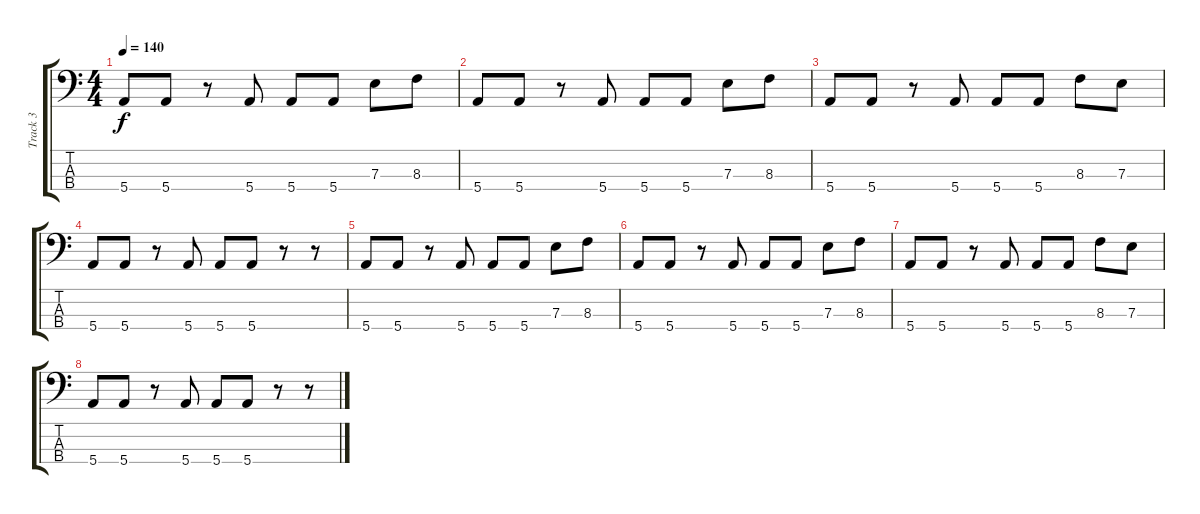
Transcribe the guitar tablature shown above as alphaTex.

\track ("Track 3" "Track 3") {instrument acousticbass}
\staff {score tabs}
\tuning (G2 D2 A1 E1) {hide}
\ts (4 4)
\tempo 140
\clef f4
\ks c
5.4.8{dy f} 5.4.8 r.8 5.4.8 5.4.8 5.4.8 7.3.8 8.3.8 |
5.4.8 5.4.8 r.8 5.4.8 5.4.8 5.4.8 7.3.8 8.3.8 |
5.4.8 5.4.8 r.8 5.4.8 5.4.8 5.4.8 8.3.8 7.3.8 |
5.4.8 5.4.8 r.8 5.4.8 5.4.8 5.4.8 r.8 r.8 |
5.4.8 5.4.8 r.8 5.4.8 5.4.8 5.4.8 7.3.8 8.3.8 |
5.4.8 5.4.8 r.8 5.4.8 5.4.8 5.4.8 7.3.8 8.3.8 |
5.4.8 5.4.8 r.8 5.4.8 5.4.8 5.4.8 8.3.8 7.3.8 |
5.4.8 5.4.8 r.8 5.4.8 5.4.8 5.4.8 r.8 r.8
